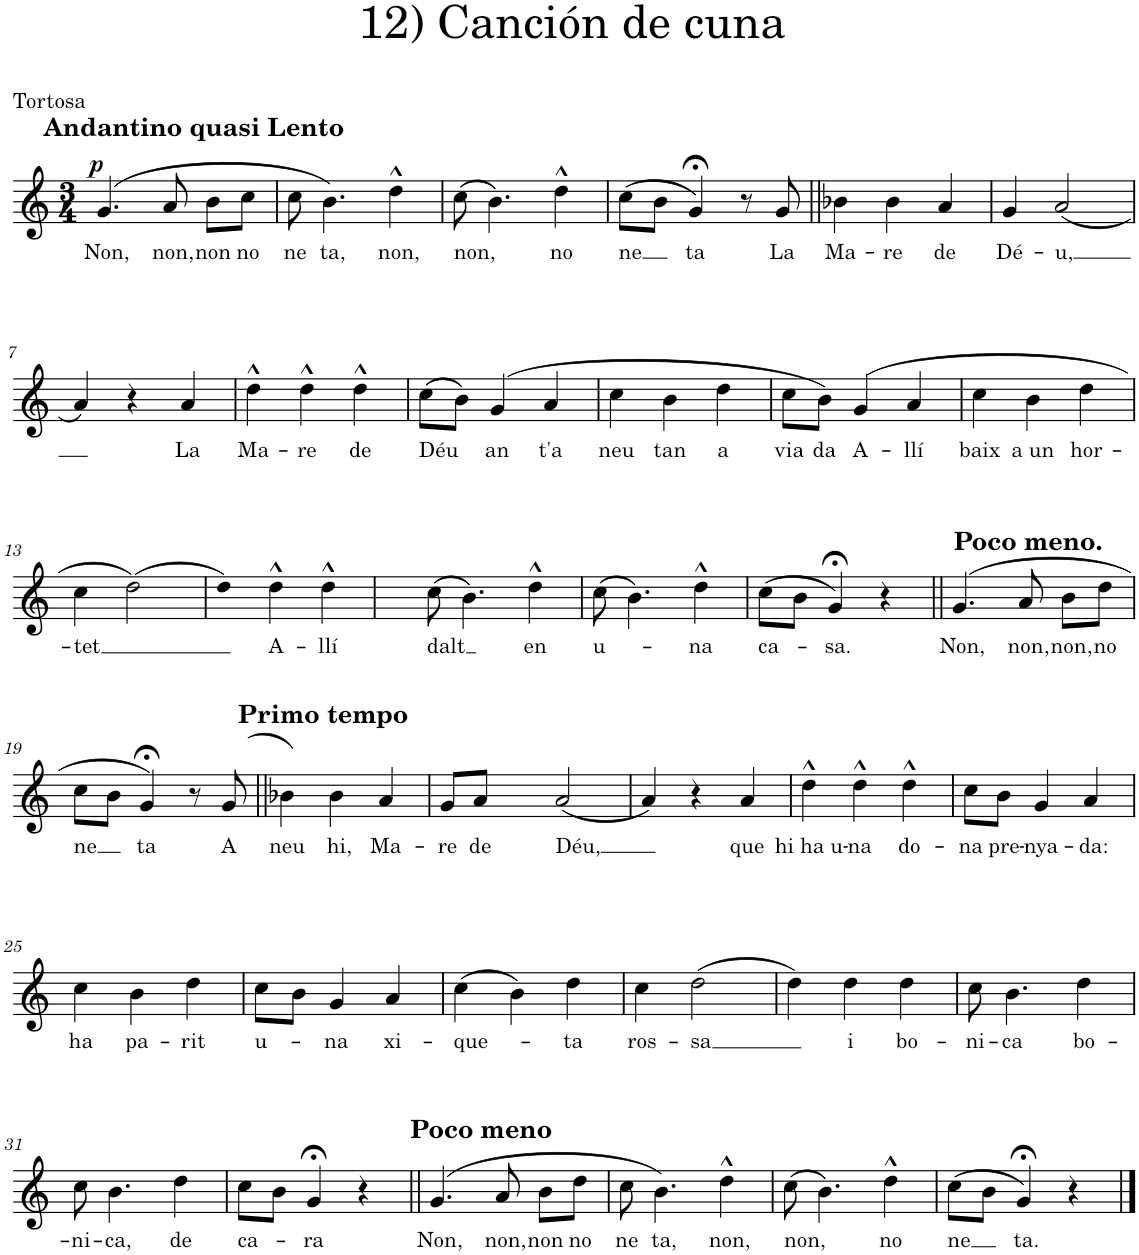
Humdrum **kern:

**kern	**text	**dynam
*part1	*part1	*part1
*staff1	*staff1	*staff1
*I"Flauta	*	*
*I'Fl	*	*
*clefG2	*	*
*k[]	*	*
*M3/4	*	*
=1	=1	=1
!LO:TX:a:B:t=Andantino quasi Lento	!	!
!	!LO:LY:b	!LO:DY:a
(4.g/	Non,	p
!	!LO:LY:b	!
8a/	non,	.
!	!LO:LY:b	!
8b\L	non	.
!	!LO:LY:b	!
8cc\J	no	.
=2	=2	=2
!	!LO:LY:b	!
8cc\	ne	.
!	!LO:LY:b	!
4.b\)	ta,	.
!	!LO:LY:b	!
4dd^^\	non,	.
=3	=3	=3
!	!LO:LY:b	!
(8cc\	non,	.
4.b\)	.	.
!	!LO:LY:b	!
4dd^^\	no	.
=4	=4	=4
!	!LO:LY:b	!
(8cc\L	ne	.
8b\J	.	.
!	!LO:LY:b	!
4g;</)	ta	.
8r	.	.
!	!LO:LY:b	!
8g/	La	.
=5||	=5||	=5||
!	!LO:LY:b	!
4b-X\	Ma-	.
!	!LO:LY:b	!
4b-\	-re	.
!	!LO:LY:b	!
4a/	de	.
=6	=6	=6
!	!LO:LY:b	!
4g/	Dé-	.
!	!LO:LY:b	!
(2a/	-u,	.
!!LO:LB:g=z
=7	=7	=7
4a/)	.	.
4r	.	.
!	!LO:LY:b	!
4a/	La	.
=8	=8	=8
!	!LO:LY:b	!
4dd^^\	Ma-	.
!	!LO:LY:b	!
4dd^^\	-re	.
!	!LO:LY:b	!
4dd^^\	de	.
=9	=9	=9
!	!LO:LY:b	!
(8cc\L	Déu	.
8b\J)	.	.
!	!LO:LY:b	!
(4g/	an	.
!	!LO:LY:b	!
4a/	t'a	.
=10	=10	=10
!	!LO:LY:b	!
4cc\	neu	.
!	!LO:LY:b	!
4b\	tan	.
!	!LO:LY:b	!
4dd\	a	.
=11	=11	=11
!	!LO:LY:b	!
8cc\L	via	.
!	!LO:LY:b	!
8b\J)	da	.
!	!LO:LY:b	!
(4g/	A-	.
!	!LO:LY:b	!
4a/	-llí	.
=12	=12	=12
!	!LO:LY:b	!
4cc\	baix	.
!	!LO:LY:b	!
4b\	a un	.
!	!LO:LY:b	!
4dd\	hor-	.
!!LO:LB:g=z
=13	=13	=13
!	!LO:LY:b	!
4cc\	-tet	.
(2dd\)	.	.
=14	=14	=14
4dd)	.	.
!	!LO:LY:b	!
4dd^^\	A-	.
!	!LO:LY:b	!
4dd^^\	-llí	.
=15	=15	=15
!	!LO:LY:b	!
(8cc\	dalt	.
4.b\)	.	.
!	!LO:LY:b	!
4dd^^\	en	.
=16	=16	=16
!	!LO:LY:b	!
(8cc\	u-	.
4.b\)	.	.
!	!LO:LY:b	!
4dd^^\	-na	.
=17	=17	=17
!	!LO:LY:b	!
(8cc\L	ca-	.
8b\J	.	.
!	!LO:LY:b	!
4g;</)	-sa.	.
4r	.	.
=18||	=18||	=18||
!LO:TX:a:B:t=Poco meno.	!	!
!	!LO:LY:b	!
(4.g/	Non,	.
!	!LO:LY:b	!
8a/	non,	.
!	!LO:LY:b	!
8b\L	non,	.
!	!LO:LY:b	!
8dd\J	no	.
!!LO:LB:g=z
=19	=19	=19
!	!LO:LY:b	!
8cc\L	ne	.
8b\J	.	.
!	!LO:LY:b	!
4g;</)	ta	.
8r	.	.
!	!LO:LY:b	!
(8g/	A	.
=20||	=20||	=20||
!LO:TX:a:B:t=Primo tempo	!	!
!	!LO:LY:b	!
4b-X\)	neu	.
!	!LO:LY:b	!
4b-\	hi,	.
!	!LO:LY:b	!
4a/	Ma-	.
=21	=21	=21
!	!LO:LY:b	!
8g/L	-re	.
!	!LO:LY:b	!
8a/J	de	.
!	!LO:LY:b	!
(2a/	Déu,	.
=22	=22	=22
4a/)	.	.
4r	.	.
!	!LO:LY:b	!
4a/	que	.
=23	=23	=23
!	!LO:LY:b	!
4dd^^\	hi ha u-	.
!	!LO:LY:b	!
4dd^^\	-na	.
!	!LO:LY:b	!
4dd^^\	do-	.
=24	=24	=24
!	!LO:LY:b	!
8cc\L	-na	.
!	!LO:LY:b	!
8b\J	pre-	.
!	!LO:LY:b	!
4g/	-nya-	.
!	!LO:LY:b	!
4a/	-da:	.
!!LO:LB:g=z
=25	=25	=25
!	!LO:LY:b	!
4cc\	ha	.
!	!LO:LY:b	!
4b\	pa-	.
!	!LO:LY:b	!
4dd\	-rit	.
=26	=26	=26
!	!LO:LY:b	!
8cc\L	u-	.
8b\J	.	.
!	!LO:LY:b	!
4g/	-na	.
!	!LO:LY:b	!
4a/	xi-	.
=27	=27	=27
!	!LO:LY:b	!
(4cc\	-que-	.
4b\)	.	.
!	!LO:LY:b	!
4dd\	-ta	.
=28	=28	=28
!	!LO:LY:b	!
4cc\	ros-	.
!	!LO:LY:b	!
(2dd\	-sa	.
=29	=29	=29
4dd\)	.	.
!	!LO:LY:b	!
4dd\	i	.
!	!LO:LY:b	!
4dd\	bo-	.
=30	=30	=30
!	!LO:LY:b	!
8cc\	-ni-	.
!	!LO:LY:b	!
4.b\	-ca	.
!	!LO:LY:b	!
4dd\	bo-	.
!!LO:LB:g=z
=31	=31	=31
!	!LO:LY:b	!
8cc\	-ni-	.
!	!LO:LY:b	!
4.b\	-ca,	.
!	!LO:LY:b	!
4dd\	de	.
=32	=32	=32
!	!LO:LY:b	!
8cc\L	ca-	.
8b\J	.	.
!	!LO:LY:b	!
4g;</	-ra	.
4r	.	.
=33||	=33||	=33||
!LO:TX:a:B:t=Poco meno	!	!
!	!LO:LY:b	!
(4.g/	Non,	.
!	!LO:LY:b	!
8a/	non,	.
!	!LO:LY:b	!
8b\L	non	.
!	!LO:LY:b	!
8dd\J	no	.
=34	=34	=34
!	!LO:LY:b	!
8cc\	ne	.
!	!LO:LY:b	!
4.b\)	ta,	.
!	!LO:LY:b	!
4dd^^\	non,	.
=35	=35	=35
!	!LO:LY:b	!
(8cc\	non,	.
4.b\)	.	.
!	!LO:LY:b	!
4dd^^\	no	.
=36	=36	=36
!	!LO:LY:b	!
(8cc\L	ne	.
8b\J	.	.
!	!LO:LY:b	!
4g;</)	ta.	.
4r	.	.
==	==	==
*-	*-	*-
